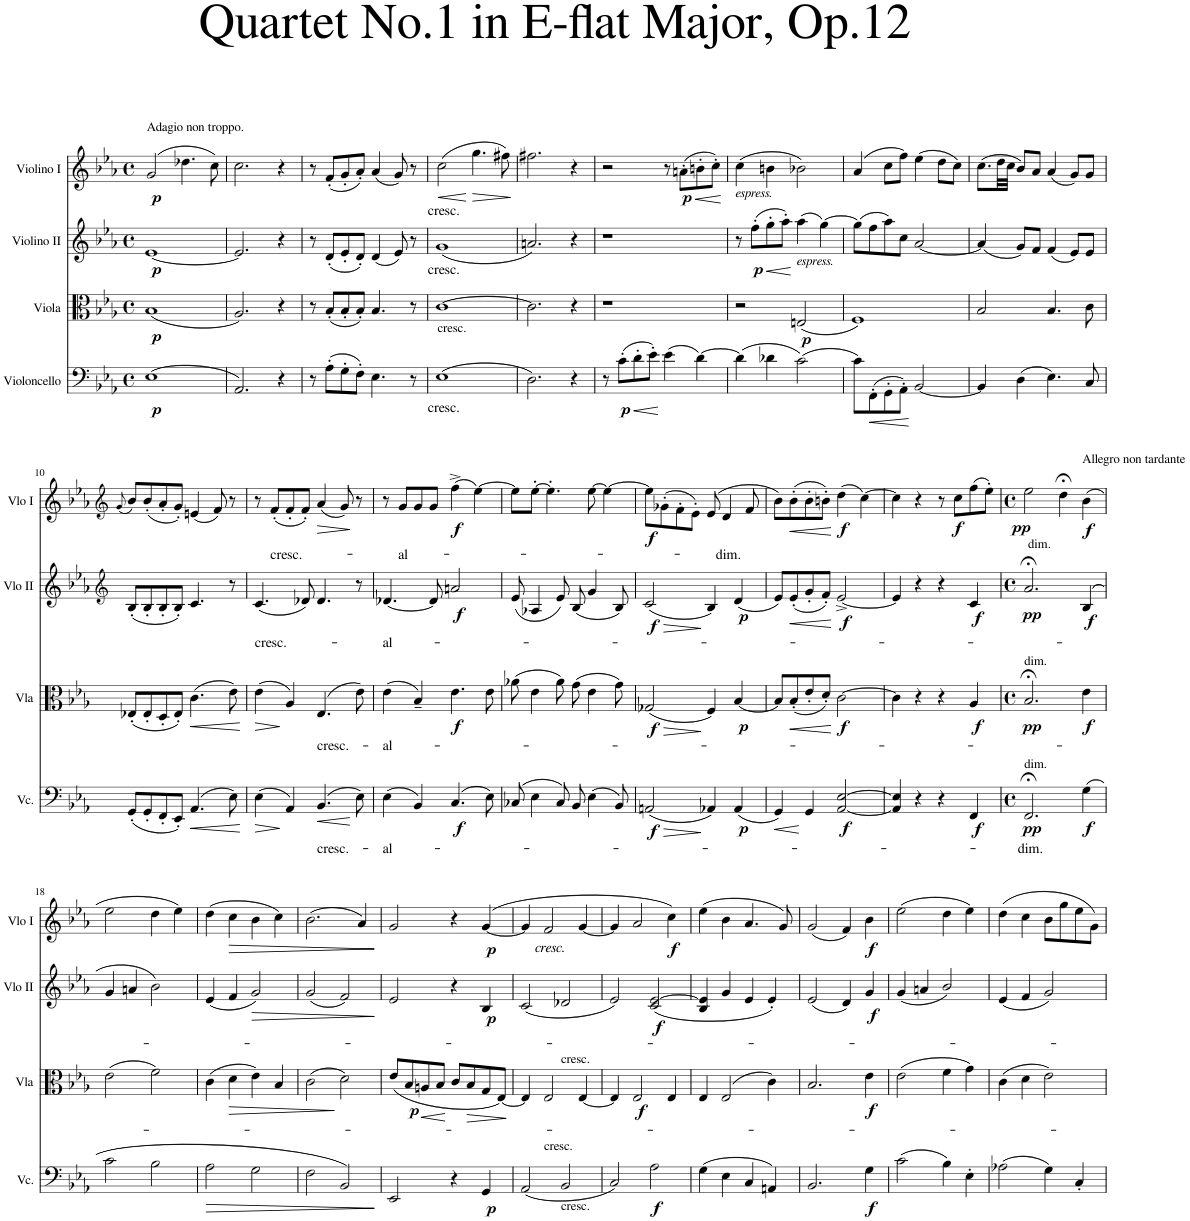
**kern	**text	**dynam	**kern	**text	**dynam	**kern	**text	**dynam	**kern	**text	**dynam
*part4	*part4	*part4	*part3	*part3	*part3	*part2	*part2	*part2	*part1	*part1	*part1
*staff4	*staff4	*staff4	*staff3	*staff3	*staff3	*staff2	*staff2	*staff2	*staff1	*staff1	*staff1
*I"Violoncello	*	*	*I"Viola	*	*	*I"Violino II	*	*	*I"Violino I	*	*
*I'Vc.	*	*	*I'Vla	*	*	*I'Vlo II	*	*	*I'Vlo I	*	*
*clefF4	*	*	*clefC3	*	*	*clefG2	*	*	*clefG2	*	*
*k[b-e-a-]	*	*	*k[b-e-a-]	*	*	*k[b-e-a-]	*	*	*k[b-e-a-]	*	*
*M4/4	*	*	*M4/4	*	*	*M4/4	*	*	*M4/4	*	*
*met(c)	*	*	*met(c)	*	*	*met(c)	*	*	*met(c)	*	*
=1	=1	=1	=1	=1	=1	=1	=1	=1	=1	=1	=1
!	!	!	!	!	!	!	!	!	!LO:TX:a:t=Adagio non troppo.	!	!
!	!	!LO:DY:b	!	!	!LO:DY:b	!	!	!LO:DY:b	!	!	!LO:DY:b
(1E-	.	p	(1B-	.	p	[1e-	.	p	(2g/	.	p
.	.	.	.	.	.	.	.	.	4.dd-X\	.	.
.	.	.	.	.	.	.	.	.	8cc\)	.	.
=2	=2	=2	=2	=2	=2	=2	=2	=2	=2	=2	=2
2.AA-/)	.	.	2.A-/)	.	.	2.e-/]	.	.	2.cc\	.	.
4r	.	.	4r	.	.	4r	.	.	4r	.	.
=3	=3	=3	=3	=3	=3	=3	=3	=3	=3	=3	=3
8r	.	.	8r	.	.	8r	.	.	8r	.	.
(8A-'\L	.	.	(8B-'/L	.	.	(8d'/L	.	.	(8f'/L	.	.
8G'\	.	.	8B-'/	.	.	8e-'/	.	.	8g'/	.	.
8F'\J)	.	.	8B-'/J)	.	.	8d'/J)	.	.	8a-'/J)	.	.
4.E-\	.	.	4.B-/	.	.	(4d/	.	.	(4a-/	.	.
.	.	.	.	.	.	8e-/)	.	.	8g/)	.	.
8r	.	.	8r	.	.	8r	.	.	8r	.	.
=4	=4	=4	=4	=4	=4	=4	=4	=4	=4	=4	=4
!	!	!	!LO:TX:b:t=cresc.	!	!	!	!	!	!	!	!
!	!LO:LY:b	!	!	!	!	!	!LO:LY:b	!	!	!LO:LY:b	!LO:HP:b
(1E-	cresc.	.	[1c	.	.	(1g	cresc.	.	(2cc\	cresc.	<
!	!	!	!	!	!	!	!	!	!	!	!LO:HP:n=1:b
.	.	.	.	.	.	.	.	.	4.gg\	.	[ >
.	.	.	.	.	.	.	.	.	8ff#X\)	.	.
.	.	.	.	.	.	.	.	.	.	.	]
=5	=5	=5	=5	=5	=5	=5	=5	=5	=5	=5	=5
2.D\)	.	.	2.c\]	.	.	2.an/)	.	.	2.ff#X\	.	.
4r	.	.	4r	.	.	4r	.	.	4r	.	.
=6	=6	=6	=6	=6	=6	=6	=6	=6	=6	=6	=6
8r	.	.	1r	.	.	1r	.	.	2r	.	.
!	!	!LO:HP:b	!	!	!	!	!	!	!	!	!
!	!	!LO:DY:n=1:b	!	!	!	!	!	!	!	!	!
(8c'\L	.	< p	.	.	.	.	.	.	.	.	.
8d'\	.	.	.	.	.	.	.	.	.	.	.
8e-'\J)	.	.	.	.	.	.	.	.	.	.	.
(4e-\	.	[	.	.	.	.	.	.	8r	.	.
!	!	!	!	!	!	!	!	!	!	!	!LO:HP:b
!	!	!	!	!	!	!	!	!	!	!	!LO:DY:n=1:b
.	.	.	.	.	.	.	.	.	(8an'\L	.	< p
[4d\)	.	.	.	.	.	.	.	.	8bn'\	.	.
.	.	.	.	.	.	.	.	.	8cc'\J)	.	.
.	.	.	.	.	.	.	.	.	.	.	[
=7	=7	=7	=7	=7	=7	=7	=7	=7	=7	=7	=7
!	!	!	!	!	!	!	!	!	!LO:TX:b:i:t=espress.	!	!
(4d\]	.	.	2r	.	.	8r	.	.	(4cc\	.	.
!	!	!	!	!	!	!	!	!LO:HP:b	!	!	!
!	!	!	!	!	!	!	!	!LO:DY:n=1:b	!	!	!
.	.	.	.	.	.	(8ff'\L	.	< p	.	.	.
4d-X\	.	.	.	.	.	8gg'\	.	.	4bn\	.	.
.	.	.	.	.	.	8aa-'\J)	.	.	.	.	.
!	!	!	!	!	!	!LO:TX:b:i:t=espress.	!	!	!	!	!
!	!	!	!	!	!LO:DY:b	!	!	!	!	!	!
(2c\)	.	.	(2En/	.	p	(4aa-\	.	[	2b-X\)	.	.
.	.	.	.	.	.	[4gg\)	.	.	.	.	.
=8	=8	=8	=8	=8	=8	=8	=8	=8	=8	=8	=8
8c\L)	.	.	1F)	.	.	(8gg\L]	.	.	(4a-/	.	.
!	!	!LO:HP:b	!	!	!	!	!	!	!	!	!
(8FF'\	.	<	.	.	.	8ff\	.	.	.	.	.
8GG'\	.	.	.	.	.	8aa-\)	.	.	8cc\L	.	.
8AA-'\J)	.	.	.	.	.	8cc\J	.	.	8ff\J)	.	.
[2BB-/	.	[	.	.	.	[2a-/	.	.	(4ee-\	.	.
.	.	.	.	.	.	.	.	.	8dd\L	.	.
.	.	.	.	.	.	.	.	.	8cc\J)	.	.
=9	=9	=9	=9	=9	=9	=9	=9	=9	=9	=9	=9
4BB-/]	.	.	2B-/	.	.	(4a-/]	.	.	(8.cc\L	.	.
.	.	.	.	.	.	.	.	.	32dd\LL	.	.
.	.	.	.	.	.	.	.	.	32cc\JJJ	.	.
(4D\	.	.	.	.	.	8g/L)	.	.	8b-/L)	.	.
.	.	.	.	.	.	8f/J	.	.	8a-/J	.	.
4.E-\)	.	.	4.B-/	.	.	(4f/	.	.	(4a-/	.	.
.	.	.	.	.	.	8e-/L)	.	.	8g/L)	.	.
8C/	.	.	8c\	.	.	8e-/J	.	.	8g/J	.	.
!!LO:LB:g=z
=10	=10	=10	=10	=10	=10	=10	=10	=10	=10	=10	=10
*	*	*	*	*	*	*clefG2	*	*	*clefG2	*	*
.	.	.	.	.	.	.	.	.	(8qg/	.	.
(8GG'/L	.	.	(8E-X'/L	.	.	(8B-'/L	.	.	8b-/L)	.	.
8GG'/	.	.	8E-'/	.	.	8B-'/	.	.	(8b-'/	.	.
8FF'/	.	.	8D'/	.	.	8B-'/	.	.	8a-'/	.	.
8EE-'/J)	.	.	8E-'/J)	.	.	8B-'/J)	.	.	8g'/J)	.	.
!	!	!LO:HP:b	!	!	!LO:HP:b	!	!	!	!	!	!
(4.AA-/	.	<	(4.c\	.	<	4.c/	.	.	(4en/	.	.
.	.	.	.	.	.	.	.	.	8f/)	.	.
8E-\)	.	.	8e-\)	.	.	8r	.	.	8r	.	.
.	.	[	.	.	[	.	.	.	.	.	.
=11	=11	=11	=11	=11	=11	=11	=11	=11	=11	=11	=11
!	!	!LO:HP:b	!	!	!LO:HP:b	!	!LO:LY:b	!	!	!	!
(4E-\	.	>	(4e-\	.	>	(4.c/	-cresc.-	.	8r	.	.
!	!	!	!	!	!	!	!	!	!	!LO:LY:b	!
.	.	.	.	.	.	.	.	.	(8f'/L	cresc.-	.
4AA-/)	.	]	4A-/)	.	]	.	.	.	8f'/	.	.
.	.	.	.	.	.	8d-X/)	.	.	8f'/J)	.	.
!	!LO:LY:b	!LO:HP:b	!	!LO:LY:b	!	!	!	!	!	!	!LO:HP:b
(4.BB-/	cresc.-	<	(4.E-/	cresc.-	.	4.d-/	.	.	(4a-/	.	>
.	.	.	.	.	.	.	.	.	8g/)	.	.
8E-\)	.	[	8e-\)	.	.	8r	.	.	8r	.	]
=12	=12	=12	=12	=12	=12	=12	=12	=12	=12	=12	=12
!	!LO:LY:b	!	!	!LO:LY:b	!	!	!LO:LY:b	!	!	!	!
(4E-\	-al-	.	(4e-\	-al-	.	[4.d-X/	-al-	.	8r	.	.
!	!	!	!	!	!	!	!	!	!	!LO:LY:b	!
.	.	.	.	.	.	.	.	.	8g/L	al-	.
4BB-/)	.	.	4B-~/)	.	.	.	.	.	8g/	.	.
.	.	.	.	.	.	8d-/]	.	.	8g/J	.	.
!	!	!LO:DY:b	!	!	!LO:DY:b	!	!	!LO:DY:b	!	!	!LO:DY:b
(4.C/	.	f	4.e-\	.	f	2an/	.	f	(4ff^\	.	f
.	.	.	.	.	.	.	.	.	[4ee-\)	.	.
8E-\)	.	.	8e-\	.	.	.	.	.	.	.	.
=13	=13	=13	=13	=13	=13	=13	=13	=13	=13	=13	=13
(8C-X/	.	.	(8a-X\	.	.	(8e-/	.	.	8ee-\L]	.	.
4E-\	.	.	4e-\	.	.	4A-X/	.	.	[8ee-'\J	.	.
.	.	.	.	.	.	.	.	.	4.ee-'\]	.	.
8C-/)	.	.	8a-\)	.	.	8e-/)	.	.	.	.	.
8BB-/	.	.	(8g\	.	.	(8B-/	.	.	.	.	.
(4E-\	.	.	4e-\	.	.	4g/	.	.	[8ee-\	.	.
.	.	.	.	.	.	.	.	.	4ee-\_	.	.
8BB-/)	.	.	8g\)	.	.	8B-/)	.	.	.	.	.
=14	=14	=14	=14	=14	=14	=14	=14	=14	=14	=14	=14
!	!	!LO:HP:b	!	!	!LO:HP:b	!	!	!LO:HP:b	!	!	!
!	!	!LO:DY:n=1:b	!	!	!LO:DY:n=1:b	!	!	!LO:DY:n=1:b	!	!	!LO:DY:b
(2AAn/	.	> f	(2G-X/	.	> f	(2c/	.	> f	8ee-\L]	.	f
.	.	.	.	.	.	.	.	.	(8g-X'\	.	.
.	.	.	.	.	.	.	.	.	8f'\	.	.
.	.	.	.	.	.	.	.	.	8e-'\J)	.	.
4AA-X/)	.	]	4F/)	.	]	4B-/)	.	]	(8e-/	.	.
!	!	!	!	!	!	!	!	!	!	!LO:LY:b	!
.	.	.	.	.	.	.	.	.	4d/	-dim.	.
!	!	!LO:DY:n=2:b	!	!	!LO:DY:n=2:b	!	!	!LO:DY:n=2:b	!	!	!
(4AA-/	.	p	[4B-/	.	p	(4d/	.	p	.	.	.
.	.	.	.	.	.	.	.	.	8f/	.	.
=15	=15	=15	=15	=15	=15	=15	=15	=15	=15	=15	=15
!	!	!LO:HP:b	!	!	!	!	!	!	!	!	!
4GG/)	.	<	8B-/L]	.	.	8e-/L)	.	.	8b-\L)	.	.
!	!	!	!	!	!LO:HP:b	!	!	!LO:HP:b	!	!	!LO:HP:b
.	.	.	(8B-'/	.	<	(8e-'/	.	<	(8b-'\	.	<
4GG/	.	[	8e-'/	.	.	8g'/	.	.	8b-'\	.	.
.	.	.	8d'/J)	.	.	8f'/J)	.	.	8bn'\J)	.	.
!	!	!LO:DY:b	!	!	!LO:DY:n=1:b	!	!	!LO:DY:n=1:b	!	!	!LO:DY:n=1:b
[2AA-/ [2E-/	.	f	[2c\	.	[ f	[2e-^/	.	[ f	(4dd\	.	[ f
.	.	.	.	.	.	.	.	.	[4cc\)	.	.
=16	=16	=16	=16	=16	=16	=16	=16	=16	=16	=16	=16
4AA-/] 4E-/]	.	.	4c\]	.	.	4e-/]	.	.	4cc\]	.	.
4r	.	.	4r	.	.	4r	.	.	4r	.	.
4r	.	.	4r	.	.	4r	.	.	8r	.	.
!	!	!	!	!	!	!	!	!	!	!	!LO:DY:b
.	.	.	.	.	.	.	.	.	8cc\L	.	f
!	!	!LO:DY:b	!	!	!LO:DY:b	!	!	!LO:DY:b	!	!	!
4FF/	.	f	4A-/	.	f	4c/	.	f	(8ff\	.	.
.	.	.	.	.	.	.	.	.	8ee-'\J)	.	.
=17	=17	=17	=17	=17	=17	=17	=17	=17	=17	=17	=17
*M4/4	*	*	*M4/4	*	*	*M4/4	*	*	*M4/4	*	*
*met(c)	*	*	*met(c)	*	*	*met(c)	*	*	*met(c)	*	*
!	!	!	!	!	!	!	!	!	!LO:TX:b:t=dim.	!	!
!	!	!	!	!	!	!LO:TX:b:t=dim.	!	!	!	!	!
!	!	!	!LO:TX:b:t=dim.	!	!	!	!	!	!	!	!
!	!LO:LY:b	!LO:DY:b	!	!	!LO:DY:b	!	!	!LO:DY:b	!	!	!LO:DY:b
2.FF;</	-dim.	pp	2.B-;</	.	pp	2.a-;</	.	pp	2ee-\	.	pp
.	.	.	.	.	.	.	.	.	4dd;<\	.	.
!	!	!	!	!	!	!	!	!	!LO:TX:a:t=Allegro non tardante	!	!
!	!	!LO:DY:b	!	!	!LO:DY:b	!	!	!LO:DY:b	!	!	!LO:DY:b
(4G\	.	f	4e-\	.	f	(4B-/	.	f	(4b-\	.	f
!!LO:LB:g=z
=18	=18	=18	=18	=18	=18	=18	=18	=18	=18	=18	=18
2c\	.	.	(2e-\	.	.	4g/	.	.	2ee-\	.	.
.	.	.	.	.	.	4an/	.	.	.	.	.
2B-\	.	.	2f\)	.	.	2b-\)	.	.	4dd\	.	.
.	.	.	.	.	.	.	.	.	4ee-\)	.	.
=19	=19	=19	=19	=19	=19	=19	=19	=19	=19	=19	=19
!	!	!LO:HP:b	!	!	!	!	!	!	!	!	!
2A-\	.	>	(4c\	.	.	(4e-/	.	.	(4dd\	.	.
!	!	!	!	!	!LO:HP:b	!	!	!	!	!	!LO:HP:b
.	.	.	4d\	.	>	4f/	.	.	4cc\	.	>
!	!	!	!	!	!	!	!	!LO:HP:b	!	!	!
2G\	.	.	4e-\)	.	.	2g/)	.	>	4b-\	.	.
.	.	.	4B-/	.	.	.	.	.	4cc\)	.	.
=20	=20	=20	=20	=20	=20	=20	=20	=20	=20	=20	=20
2F\	.	.	(2c\	.	.	(2g/	.	.	(2.b-\	.	.
2BB-/)	.	.	2d\)	.	]	2f/)	.	.	.	.	.
.	.	.	.	.	.	.	.	.	4a-/)	.	.
.	.	]	.	.	.	.	.	]	.	.	]
=21	=21	=21	=21	=21	=21	=21	=21	=21	=21	=21	=21
2EE-/	.	.	(8e-/L	.	.	2e-/	.	.	2g/	.	.
!	!	!	!	!	!LO:DY:b	!	!	!	!	!	!
.	.	.	8B-/	.	p	.	.	.	.	.	.
!	!	!	!	!	!LO:HP:b	!	!	!	!	!	!
.	.	.	8An/	.	<	.	.	.	.	.	.
.	.	.	8B-/J	.	.	.	.	.	.	.	.
4r	.	.	8c/L	.	[	4r	.	.	4r	.	.
!	!	!	!	!	!LO:HP:b	!	!	!	!	!	!
.	.	.	8B-/	.	>	.	.	.	.	.	.
!	!	!LO:DY:b	!	!	!	!	!	!LO:DY:b	!	!	!LO:DY:b
4GG/	.	p	8G/	.	.	4B-/	.	p	([4g/	.	p
.	.	.	[8E-/J)	.	.	.	.	.	.	.	.
.	.	.	.	.	]	.	.	.	.	.	.
=22	=22	=22	=22	=22	=22	=22	=22	=22	=22	=22	=22
(2AA-/	.	.	4E-/]	.	.	(2c/	.	.	4g/]	.	.
!	!	!	!LO:TX:b:t=cresc.	!	!	!	!	!	!	!	!
!	!	!	!	!	!	!	!	!	!	!LO:LY:b	!
.	.	.	2E-/	.	.	.	.	.	2f/	cresc.	.
!	!	!	!	!	!	!LO:TX:b:t=cresc.	!	!	!	!	!
!LO:TX:b:t=cresc.	!	!	!	!	!	!	!	!	!	!	!
2BB-/	.	.	.	.	.	2d-X/	.	.	.	.	.
.	.	.	[4E-/	.	.	.	.	.	[4g/	.	.
=23	=23	=23	=23	=23	=23	=23	=23	=23	=23	=23	=23
2C/)	.	.	4E-/]	.	.	2e-/)	.	.	4g/]	.	.
!	!	!	!	!	!LO:DY:b	!	!	!	!	!	!
.	.	.	2E-/	.	f	.	.	.	2a-/	.	.
!	!	!LO:DY:b	!	!	!	!	!	!LO:DY:b	!	!	!
2A-\	.	f	.	.	.	(2c/ [2e-/	.	f	.	.	.
!	!	!	!	!	!	!	!	!	!	!	!LO:DY:b
.	.	.	4E-/	.	.	.	.	.	4cc\)	.	f
=24	=24	=24	=24	=24	=24	=24	=24	=24	=24	=24	=24
(4G\	.	.	4E-/	.	.	4B-/ 4e-/]	.	.	(4ee-\	.	.
4E-\	.	.	(2E-/	.	.	4g/	.	.	4b-\	.	.
4C/	.	.	.	.	.	4e-/	.	.	4.a-/	.	.
4AAn/)	.	.	4c\)	.	.	4e-'/)	.	.	.	.	.
.	.	.	.	.	.	.	.	.	8g/)	.	.
=25	=25	=25	=25	=25	=25	=25	=25	=25	=25	=25	=25
2.BB-/	.	.	2.B-/	.	.	(2e-/	.	.	(2g/	.	.
.	.	.	.	.	.	4d/)	.	.	4f/)	.	.
!	!	!LO:DY:b	!	!	!LO:DY:b	!	!	!LO:DY:b	!	!	!LO:DY:b
4G\	.	f	4e-\	.	f	4g/	.	f	4b-\	.	f
=26	=26	=26	=26	=26	=26	=26	=26	=26	=26	=26	=26
(2c\	.	.	(2e-\	.	.	(4g/	.	.	(2ee-\	.	.
.	.	.	.	.	.	4an/	.	.	.	.	.
4B-\)	.	.	4f\	.	.	2b-/)	.	.	4dd\	.	.
4E-'\	.	.	4g\)	.	.	.	.	.	4ee-\)	.	.
=27	=27	=27	=27	=27	=27	=27	=27	=27	=27	=27	=27
(2A-X\	.	.	(4c\	.	.	(4e-/	.	.	(4dd\	.	.
.	.	.	4d\	.	.	4f/	.	.	4cc\	.	.
4G\)	.	.	2e-\)	.	.	2g/)	.	.	8b-\L	.	.
.	.	.	.	.	.	.	.	.	8gg\	.	.
4C'/	.	.	.	.	.	.	.	.	8ee-\	.	.
.	.	.	.	.	.	.	.	.	8g\J)	.	.
=	=	=	=	=	=	=	=	=	=	=	=
*-	*-	*-	*-	*-	*-	*-	*-	*-	*-	*-	*-
